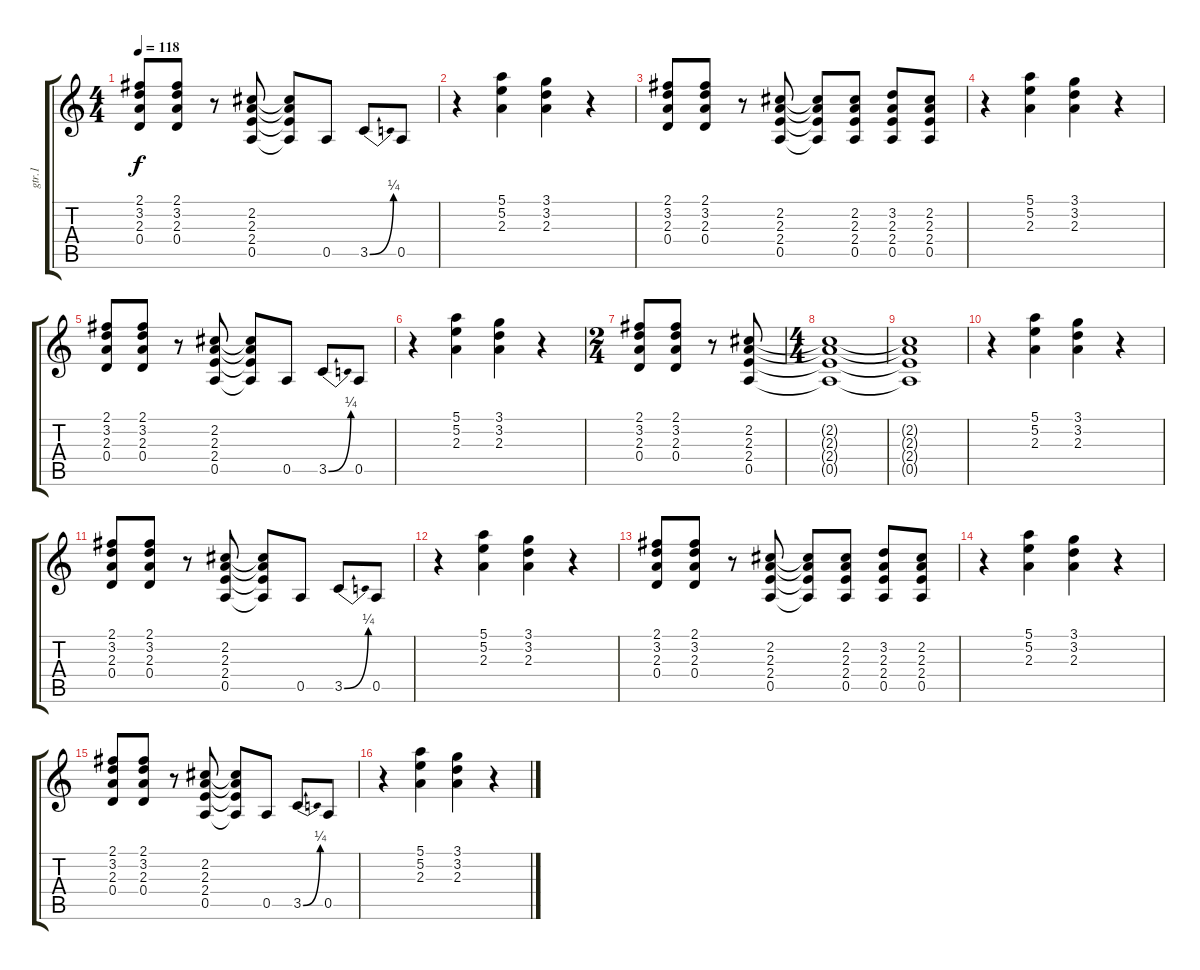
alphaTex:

\track ("gtr.1" "gtr.1") {instrument distortionguitar}
\staff {score tabs}
\tuning (E4 B3 G3 D3 A2 E2) {hide}
\ts (4 4)
\tempo 118
\clef g2
\ks c
(2.1 3.2 2.3 0.4).8{dy f} (2.1 3.2 2.3 0.4).8 r.8 (2.2 2.3 2.4 0.5).8 (2.2{t} 2.3{t} 2.4{t} 0.5{t}).8 0.5.8 3.5{be (bend 0 0 60 1)}.8 0.5.8 |
r.4 (5.1 5.2 2.3).4 (3.1 3.2 2.3).4 r.4 |
(2.1 3.2 2.3 0.4).8 (2.1 3.2 2.3 0.4).8 r.8 (2.2 2.3 2.4 0.5).8 (2.2{t} 2.3{t} 2.4{t} 0.5{t}).8 (2.2 2.3 2.4 0.5).8 (3.2 2.3 2.4 0.5).8 (2.2 2.3 2.4 0.5).8 |
r.4 (5.1 5.2 2.3).4 (3.1 3.2 2.3).4 r.4 |
(2.1 3.2 2.3 0.4).8 (2.1 3.2 2.3 0.4).8 r.8 (2.2 2.3 2.4 0.5).8 (2.2{t} 2.3{t} 2.4{t} 0.5{t}).8 0.5.8 3.5{be (bend 0 0 60 1)}.8 0.5.8 |
r.4 (5.1 5.2 2.3).4 (3.1 3.2 2.3).4 r.4 |
\ts (2 4)
(2.1 3.2 2.3 0.4).8 (2.1 3.2 2.3 0.4).8 r.8 (2.2 2.3 2.4 0.5).8 |
\ts (4 4)
(2.2{t} 2.3{t} 2.4{t} 0.5{t}).1 |
(2.2{t} 2.3{t} 2.4{t} 0.5{t}).1 |
r.4 (5.1 5.2 2.3).4 (3.1 3.2 2.3).4 r.4 |
(2.1 3.2 2.3 0.4).8 (2.1 3.2 2.3 0.4).8 r.8 (2.2 2.3 2.4 0.5).8 (2.2{t} 2.3{t} 2.4{t} 0.5{t}).8 0.5.8 3.5{be (bend 0 0 60 1)}.8 0.5.8 |
r.4 (5.1 5.2 2.3).4 (3.1 3.2 2.3).4 r.4 |
(2.1 3.2 2.3 0.4).8 (2.1 3.2 2.3 0.4).8 r.8 (2.2 2.3 2.4 0.5).8 (2.2{t} 2.3{t} 2.4{t} 0.5{t}).8 (2.2 2.3 2.4 0.5).8 (3.2 2.3 2.4 0.5).8 (2.2 2.3 2.4 0.5).8 |
r.4 (5.1 5.2 2.3).4 (3.1 3.2 2.3).4 r.4 |
(2.1 3.2 2.3 0.4).8 (2.1 3.2 2.3 0.4).8 r.8 (2.2 2.3 2.4 0.5).8 (2.2{t} 2.3{t} 2.4{t} 0.5{t}).8 0.5.8 3.5{be (bend 0 0 60 1)}.8 0.5.8 |
r.4 (5.1 5.2 2.3).4 (3.1 3.2 2.3).4 r.4
